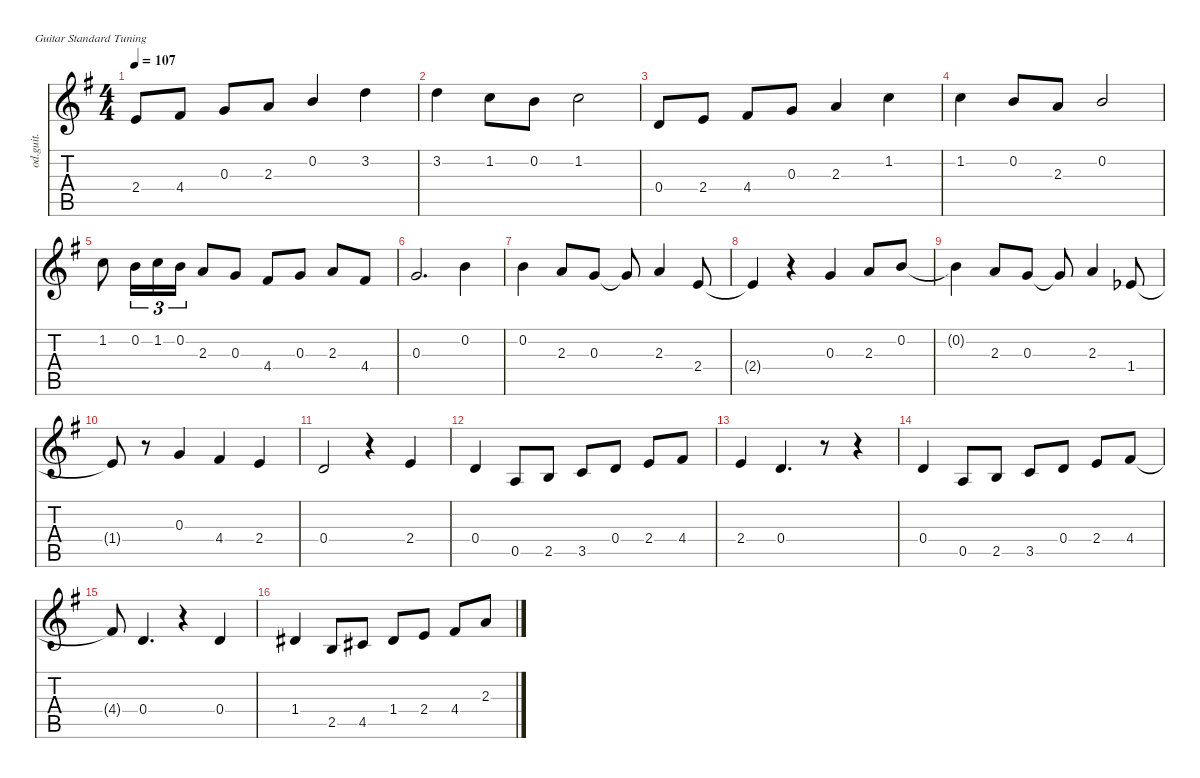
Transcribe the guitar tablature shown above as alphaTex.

\defaultSystemsLayout 4
\hideDynamics
\bracketExtendMode nobrackets
\track ("Overdriven Guitar" "od.guit.") {instrument overdrivenguitar}
\staff {score tabs}
\tuning (E4 B3 G3 D3 A2 E2)
\ts (4 4)
\tempo 107
\clef g2
\ks g
2.4{acc forcenatural}.8{dy mf instrument overdrivenguitar beam Up} 4.4{acc #}.8{beam Up} 0.3{acc forcenatural}.8{beam Up} 2.3{acc forcenatural}.8{beam Up} 0.2{acc forcenatural}.4{beam Up} 3.2{acc forcenatural}.4{beam Down} |
3.2{acc forcenatural}.4{beam Down} 1.2{acc forcenatural}.8{beam Down} 0.2{acc forcenatural}.8{beam Down} 1.2{acc forcenatural}.2{beam Down} |
0.4{acc forcenatural}.8{beam Up} 2.4{acc forcenatural}.8{beam Up} 4.4{acc #}.8{beam Up} 0.3{acc forcenatural}.8{beam Up} 2.3{acc forcenatural}.4{beam Up} 1.2{acc forcenatural}.4{beam Down} |
1.2{acc forcenatural}.4{beam Down} 0.2{acc forcenatural}.8{beam Up} 2.3{acc forcenatural}.8{beam Up} 0.2{acc forcenatural}.2{beam Up} |
1.2{acc forcenatural}.8{beam Down} 0.2{acc forcenatural}.16{tu (3 2) beam Down} 1.2{acc forcenatural}.16{tu (3 2) beam Down} 0.2{acc forcenatural}.16{tu (3 2) beam Down} 2.3{acc forcenatural}.8{beam Up} 0.3{acc forcenatural}.8{beam Up} 4.4{acc #}.8{beam Up} 0.3{acc forcenatural}.8{beam Up} 2.3{acc forcenatural}.8{beam Up} 4.4{acc #}.8{beam Up} |
0.3{acc forcenatural}.2{d beam Up} 0.2{acc forcenatural}.4{beam Down} |
0.2{acc forcenatural}.4{beam Down} 2.3{acc forcenatural}.8{beam Up} 0.3{acc forcenatural}.8{beam Up} 0.3{t acc forcenatural}.8{beam Up} 2.3{acc forcenatural}.4{beam Up} 2.4{acc forcenatural}.8{beam Up} |
2.4{t acc forcenatural}.4{beam Up} r.4{beam Down} 0.3{acc forcenatural}.4{beam Up} 2.3{acc forcenatural}.8{beam Up} 0.2{acc forcenatural}.8{beam Up} |
0.2{t acc forcenatural}.4{beam Down} 2.3{acc forcenatural}.8{beam Up} 0.3{acc forcenatural}.8{beam Up} 0.3{t acc forcenatural}.8{beam Up} 2.3{acc forcenatural}.4{beam Up} 1.4{acc b}.8{beam Up} |
1.4{t acc b}.8{beam Up} r.8{beam Down} 0.3{acc forcenatural}.4{beam Up} 4.4{acc #}.4{beam Up} 2.4{acc forcenatural}.4{beam Up} |
0.4{acc forcenatural}.2{beam Up} r.4{beam Down} 2.4{acc forcenatural}.4{beam Up} |
0.4{acc forcenatural}.4{beam Up} 0.5{acc forcenatural}.8{beam Up} 2.5{acc forcenatural}.8{beam Up} 3.5{acc forcenatural}.8{beam Up} 0.4{acc forcenatural}.8{beam Up} 2.4{acc forcenatural}.8{beam Up} 4.4{acc #}.8{beam Up} |
2.4{acc forcenatural}.4{beam Up} 0.4{acc forcenatural}.4{d beam Up} r.8{beam Down} r.4{beam Down} |
0.4{acc forcenatural}.4{beam Up} 0.5{acc forcenatural}.8{beam Up} 2.5{acc forcenatural}.8{beam Up} 3.5{acc forcenatural}.8{beam Up} 0.4{acc forcenatural}.8{beam Up} 2.4{acc forcenatural}.8{beam Up} 4.4{acc #}.8{beam Up} |
4.4{t acc #}.8{beam Up} 0.4{acc forcenatural}.4{d beam Up} r.4{beam Down} 0.4{acc forcenatural}.4{beam Up} |
1.4{acc #}.4{beam Up} 2.5{acc forcenatural}.8{beam Up} 4.5{acc #}.8{beam Up} 1.4{acc #}.8{beam Up} 2.4{acc forcenatural}.8{beam Up} 4.4{acc #}.8{beam Up} 2.3{acc forcenatural}.8{beam Up}
